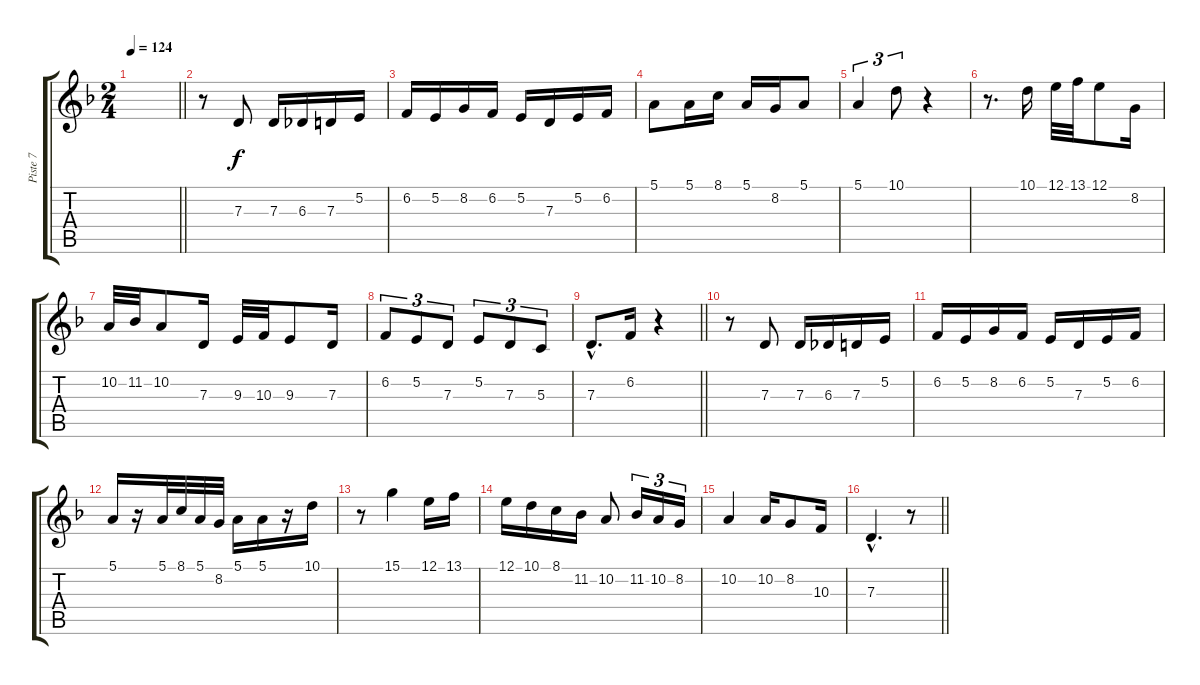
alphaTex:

\track ("Piste 7" "Piste 7") {instrument shakuhachi}
\staff {score tabs}
\tuning (E4 B3 G3 D3 A2 E2) {hide}
\ts (2 4)
\tempo 124
\clef g2
\barLineRight lightlight
\ks dminor
|
r.8{volume 9 balance 12 instrument blownbottle} 7.3.8 7.3.16 6.3.16 7.3.16 5.2.16 |
6.2.16 5.2.16 8.2.16 6.2.16 5.2.16 7.3.16 5.2.16 6.2.16 |
5.1.8 5.1.16 8.1.16 5.1.16 8.2.16 5.1.8 |
5.1.4{tu (3 2)} 10.1.8{tu (3 2)} r.4 |
r.8{d} 10.1.16 12.1.32 13.1.32 12.1.8 8.2.16 |
10.2.32 11.2.32 10.2.8 7.3.16 9.3.32 10.3.32 9.3.8 7.3.16 |
6.2.8{tu (3 2)} 5.2.8{tu (3 2)} 7.3.8{tu (3 2)} 5.2.8{tu (3 2)} 7.3.8{tu (3 2)} 5.3.8{tu (3 2)} |
\barLineRight lightlight
7.3{hac}.8{d} 6.2.16 r.4 |
r.8 7.3.8 7.3.16 6.3.16 7.3.16 5.2.16 |
6.2.16 5.2.16 8.2.16 6.2.16 5.2.16 7.3.16 5.2.16 6.2.16 |
5.1.16 r.16 5.1.32 8.1.32 5.1.32 8.2.32 5.1.16 5.1.16 r.16 10.1.16 |
r.8 15.1.4 12.1.16 13.1.16 |
12.1.16 10.1.16 8.1.16 11.2.16 10.2.8 11.2.16{tu (3 2)} 10.2.16{tu (3 2)} 8.2.16{tu (3 2)} |
10.2.4 10.2.16 8.2.8 10.3.16 |
\barLineRight lightlight
7.3{hac}.4{d} r.8
